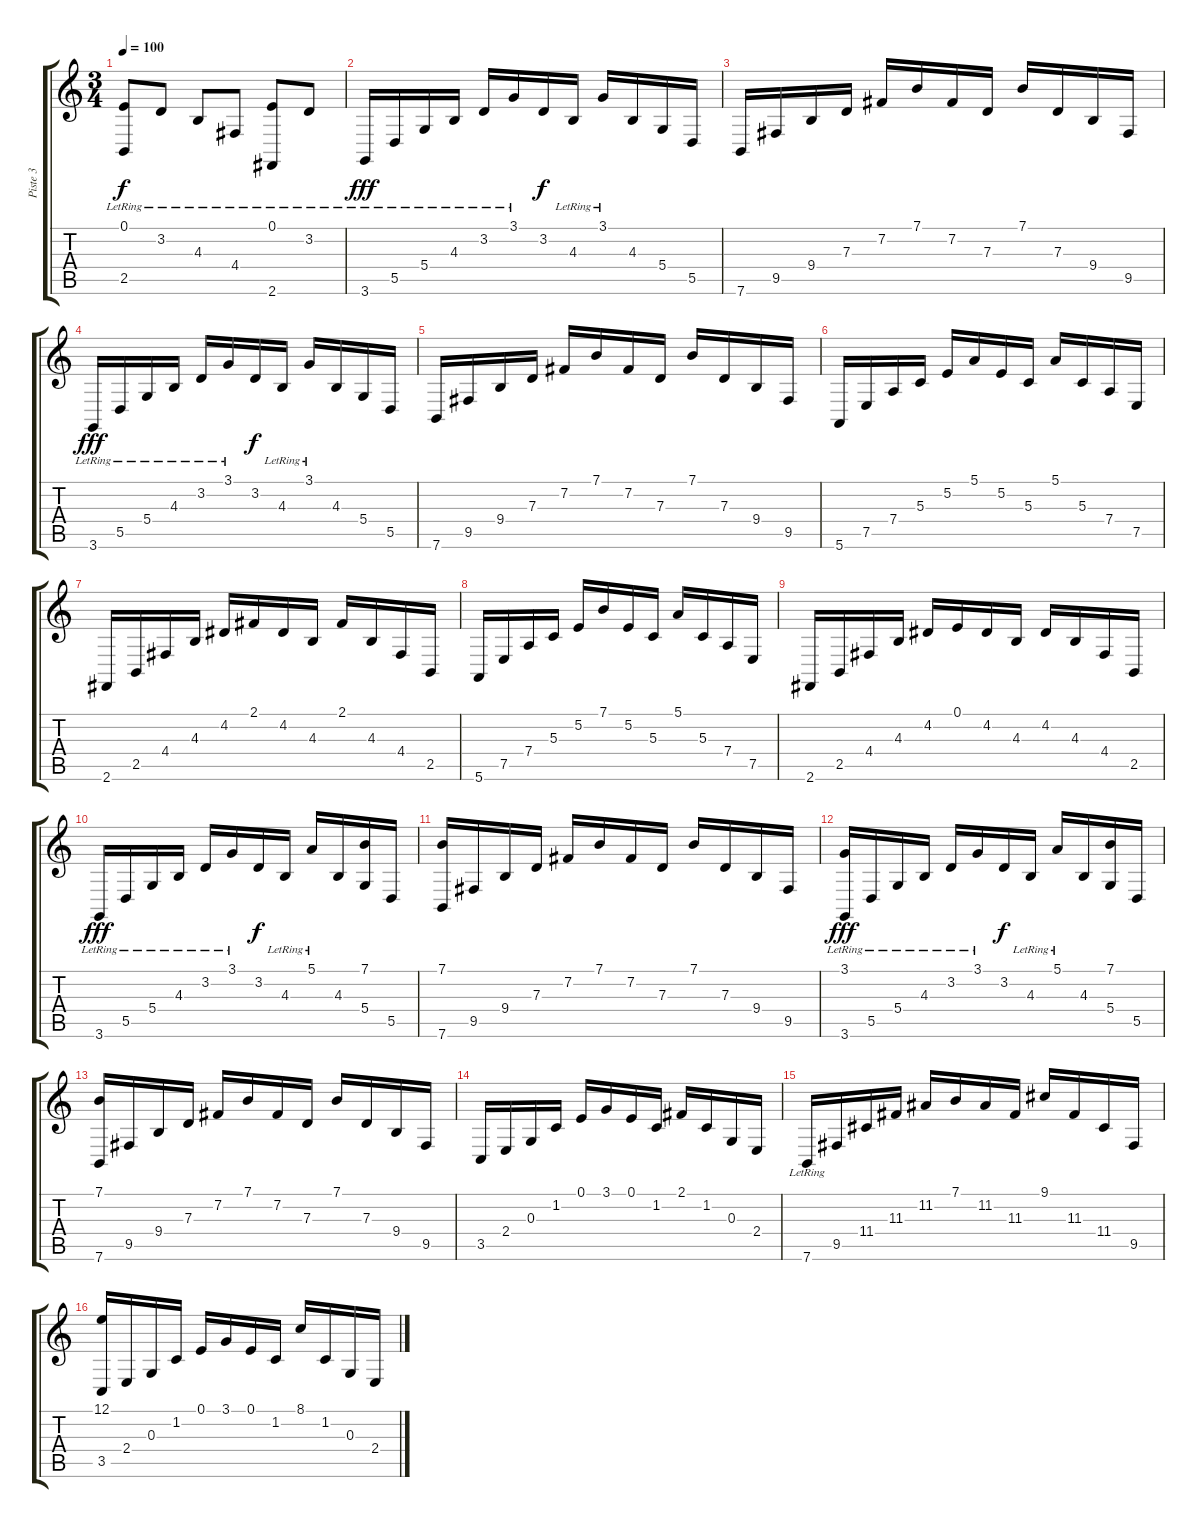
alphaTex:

\track ("Piste 3" "Piste 3") {instrument orchestralharp}
\staff {score tabs}
\tuning (E4 B3 G3 D3 A2 E2) {hide}
\ts (3 4)
\tempo 100
\clef g2
\ks c
(0.1{lr} 2.5{lr}).8{dy f} 3.2{lr}.8 4.3{lr}.8 4.4{lr}.8 (0.1{lr} 2.6{lr}).8 3.2{lr}.8 |
3.6{lr}.16{dy fff} 5.5{lr}.16 5.4{lr}.16 4.3{lr}.16 3.2{lr}.16 3.1{lr}.16 3.2.16{dy f} 4.3{lr}.16 3.1{lr}.16 4.3.16 5.4.16 5.5.16 |
7.6.16 9.5.16 9.4.16 7.3.16 7.2.16 7.1.16 7.2.16 7.3.16 7.1.16 7.3.16 9.4.16 9.5.16 |
3.6{lr}.16{dy fff} 5.5{lr}.16 5.4{lr}.16 4.3{lr}.16 3.2{lr}.16 3.1{lr}.16 3.2.16{dy f} 4.3{lr}.16 3.1{lr}.16 4.3.16 5.4.16 5.5.16 |
7.6.16 9.5.16 9.4.16 7.3.16 7.2.16 7.1.16 7.2.16 7.3.16 7.1.16 7.3.16 9.4.16 9.5.16 |
5.6.16 7.5.16 7.4.16 5.3.16 5.2.16 5.1.16 5.2.16 5.3.16 5.1.16 5.3.16 7.4.16 7.5.16 |
2.6.16 2.5.16 4.4.16 4.3.16 4.2.16 2.1.16 4.2.16 4.3.16 2.1.16 4.3.16 4.4.16 2.5.16 |
5.6.16 7.5.16 7.4.16 5.3.16 5.2.16 7.1.16 5.2.16 5.3.16 5.1.16 5.3.16 7.4.16 7.5.16 |
2.6.16 2.5.16 4.4.16 4.3.16 4.2.16 0.1.16 4.2.16 4.3.16 4.2.16 4.3.16 4.4.16 2.5.16 |
3.6{lr}.16{dy fff} 5.5{lr}.16 5.4{lr}.16 4.3{lr}.16 3.2{lr}.16 3.1{lr}.16 3.2.16{dy f} 4.3{lr}.16 5.1{lr}.16 4.3.16 (7.1 5.4).16 5.5.16 |
(7.1 7.6).16 9.5.16 9.4.16 7.3.16 7.2.16 7.1.16 7.2.16 7.3.16 7.1.16 7.3.16 9.4.16 9.5.16 |
(3.1 3.6{lr}).16{dy fff} 5.5{lr}.16 5.4{lr}.16 4.3{lr}.16 3.2{lr}.16 3.1{lr}.16 3.2.16{dy f} 4.3{lr}.16 5.1{lr}.16 4.3.16 (7.1 5.4).16 5.5.16 |
(7.1 7.6).16 9.5.16 9.4.16 7.3.16 7.2.16 7.1.16 7.2.16 7.3.16 7.1.16 7.3.16 9.4.16 9.5.16 |
3.5.16 2.4.16 0.3.16 1.2.16 0.1.16 3.1.16 0.1.16 1.2.16 2.1.16 1.2.16 0.3.16 2.4.16 |
7.6{lr}.16 9.5.16 11.4.16 11.3.16 11.2.16 7.1.16 11.2.16 11.3.16 9.1.16 11.3.16 11.4.16 9.5.16 |
(12.1 3.5).16 2.4.16 0.3.16 1.2.16 0.1.16 3.1.16 0.1.16 1.2.16 8.1.16 1.2.16 0.3.16 2.4.16
